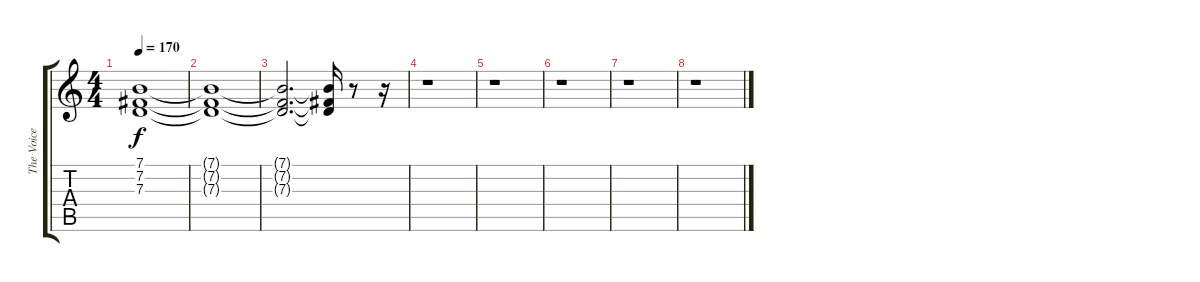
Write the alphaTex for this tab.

\track ("The Voice of The Music" "The Voice ") {instrument choiraahs}
\staff {score tabs}
\tuning (E4 B3 G3 D3 A2 E2) {hide}
\ts (4 4)
\tempo 170
\clef g2
\ks c
(7.1{t} 7.2{t} 7.3{t}).1{dy f} |
(7.1{t} 7.2{t} 7.3{t}).1 |
(7.1{t} 7.2{t} 7.3{t}).2{d} (7.1{t} 7.2{t} 7.3{t}).16 r.8 r.16 |
r.1 |
r.1 |
r.1 |
r.1 |
r.1
